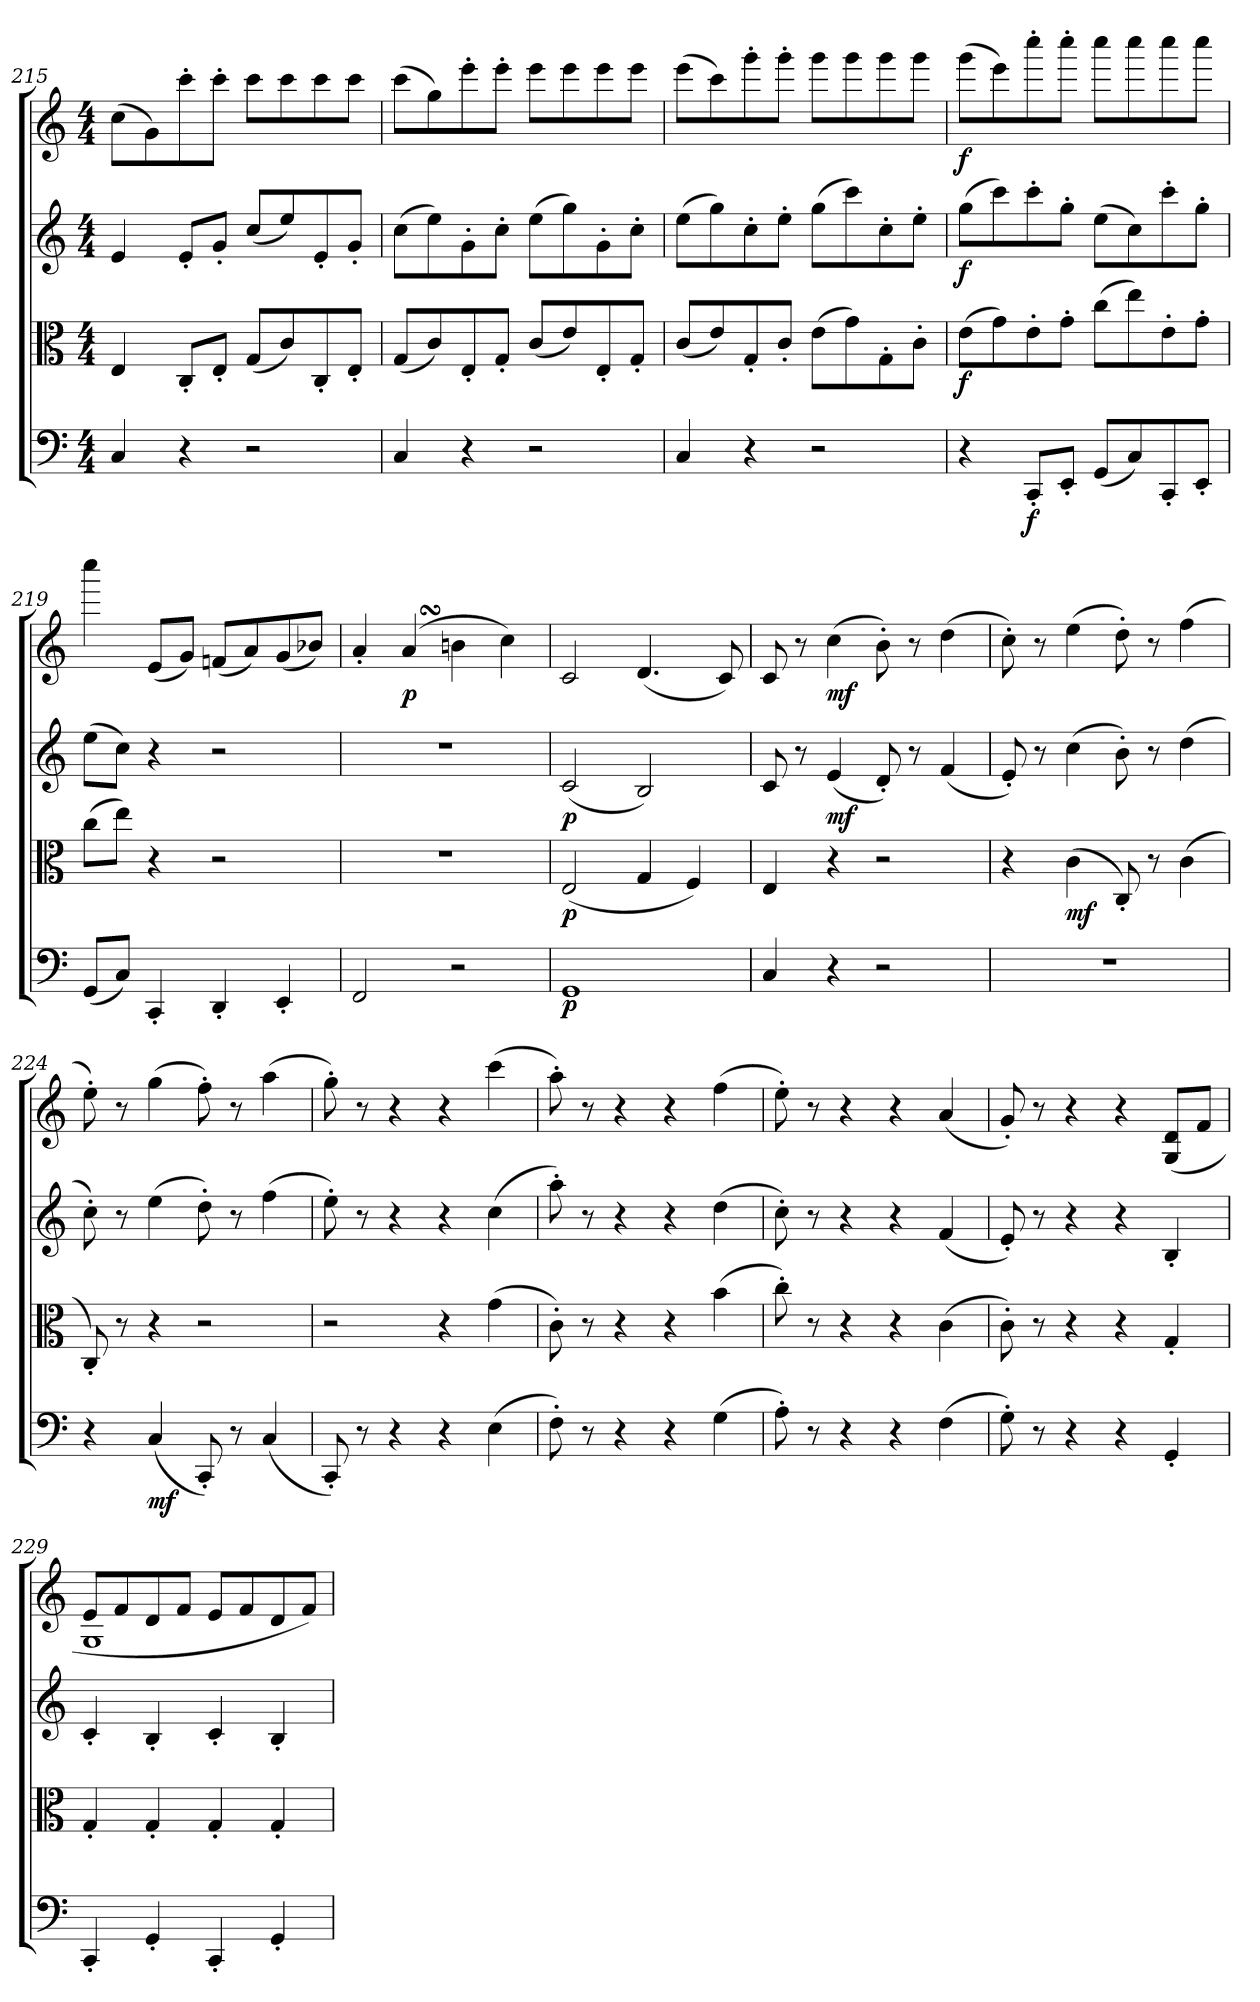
**kern	**dynam	**kern	**dynam	**kern	**dynam	**kern	**dynam
*part4	*part4	*part3	*part3	*part2	*part2	*part1	*part1
*staff4	*staff4	*staff3	*staff3	*staff2	*staff2	*staff1	*staff1
*clefF4	*	*clefC3	*	*clefG2	*	*clefG2	*
*k[]	*	*k[]	*	*k[]	*	*k[]	*
*C:	*	*C:	*	*C:	*	*C:	*
*M4/4	*	*M4/4	*	*M4/4	*	*M4/4	*
=215	=215	=215	=215	=215	=215	=215	=215
4C/	.	4E/	.	4e/	.	(8cc\L	.
.	.	.	.	.	.	8g\)	.
4r	.	8C'/L	.	8e'/L	.	8ccc'\	.
.	.	8E'/J	.	8g'/J	.	8ccc'\J	.
2r	.	(8G/L	.	(8cc/L	.	8ccc\L	.
.	.	8c/)	.	8ee/)	.	8ccc\	.
.	.	8C'/	.	8e'/	.	8ccc\	.
.	.	8E'/J	.	8g'/J	.	8ccc\J	.
=216	=216	=216	=216	=216	=216	=216	=216
4C/	.	(8G/L	.	(8cc\L	.	(8ccc\L	.
.	.	8c/)	.	8ee\)	.	8gg\)	.
4r	.	8E'/	.	8g'\	.	8eee'\	.
.	.	8G'/J	.	8cc'\J	.	8eee'\J	.
2r	.	(8c/L	.	(8ee\L	.	8eee\L	.
.	.	8e/)	.	8gg\)	.	8eee\	.
.	.	8E'/	.	8g'\	.	8eee\	.
.	.	8G'/J	.	8cc'\J	.	8eee\J	.
=217	=217	=217	=217	=217	=217	=217	=217
4C/	.	(8c/L	.	(8ee\L	.	(8eee\L	.
.	.	8e/)	.	8gg\)	.	8ccc\)	.
4r	.	8G'/	.	8cc'\	.	8ggg'\	.
.	.	8c'/J	.	8ee'\J	.	8ggg'\J	.
2r	.	(8e\L	.	(8gg\L	.	8ggg\L	.
.	.	8g\)	.	8ccc\)	.	8ggg\	.
.	.	8G'\	.	8cc'\	.	8ggg\	.
.	.	8c'\J	.	8ee'\J	.	8ggg\J	.
=218	=218	=218	=218	=218	=218	=218	=218
4r	.	(8e\L	f	(8gg\L	f	(8ggg\L	f
.	.	8g\)	.	8ccc\)	.	8eee\)	.
8CC'/L	f	8e'\	.	8ccc'\	.	8cccc'\	.
8EE'/J	.	8g'\J	.	8gg'\J	.	8cccc'\J	.
(8GG/L	.	(8cc\L	.	(8ee\L	.	8cccc\L	.
8C/)	.	8ee\)	.	8cc\)	.	8cccc\	.
8CC'/	.	8e'\	.	8ccc'\	.	8cccc\	.
8EE'/J	.	8g'\J	.	8gg'\J	.	8cccc\J	.
=219	=219	=219	=219	=219	=219	=219	=219
(8GG/L	.	(8cc\L	.	(8ee\L	.	4cccc\	.
8C/J)	.	8ee\J)	.	8cc\J)	.	.	.
4CC'/	.	4r	.	4r	.	(8e/L	.
.	.	.	.	.	.	8g/J)	.
4DD'/	.	2r	.	2r	.	(8fn/L	.
.	.	.	.	.	.	8a/)	.
4EE'/	.	.	.	.	.	(8g/	.
.	.	.	.	.	.	8b-X/J)	.
=220	=220	=220	=220	=220	=220	=220	=220
2FF/	.	1r	.	1r	.	4a'/	.
.	.	.	.	.	.	(4aSSS/	p
2r	.	.	.	.	.	4bn\	.
.	.	.	.	.	.	4cc\)	.
=221	=221	=221	=221	=221	=221	=221	=221
1GG/	p	(2E/	p	(2c/	p	2c/	.
.	.	4G/	.	2B/)	.	(4.d/	.
.	.	4F/)	.	.	.	.	.
.	.	.	.	.	.	8c/)	.
=222	=222	=222	=222	=222	=222	=222	=222
4C/	.	4E/	.	8c/	.	8c/	.
.	.	.	.	8r	.	8r	.
4r	.	4r	.	(4e/	mf	(4cc\	mf
2r	.	2r	.	8d'/)	.	8b'\)	.
.	.	.	.	8r	.	8r	.
.	.	.	.	(4f/	.	(4dd\	.
=223	=223	=223	=223	=223	=223	=223	=223
1r	.	4r	.	8e'/)	.	8cc'\)	.
.	.	.	.	8r	.	8r	.
.	.	(4c\	mf	(4cc\	.	(4ee\	.
.	.	8C'/)	.	8b'\)	.	8dd'\)	.
.	.	8r	.	8r	.	8r	.
.	.	(4c\	.	(4dd\	.	(4ff\	.
=224	=224	=224	=224	=224	=224	=224	=224
4r	.	8C'/)	.	8cc'\)	.	8ee'\)	.
.	.	8r	.	8r	.	8r	.
(4C/	mf	4r	.	(4ee\	.	(4gg\	.
8CC'/)	.	2r	.	8dd'\)	.	8ff'\)	.
8r	.	.	.	8r	.	8r	.
(4C/	.	.	.	(4ff\	.	(4aa\	.
=225	=225	=225	=225	=225	=225	=225	=225
8CC'/)	.	2r	.	8ee'\)	.	8gg'\)	.
8r	.	.	.	8r	.	8r	.
4r	.	.	.	4r	.	4r	.
4r	.	4r	.	4r	.	4r	.
(4E\	.	(4g\	.	(4cc\	.	(4ccc\	.
=226	=226	=226	=226	=226	=226	=226	=226
8F'\)	.	8c'\)	.	8aa'\)	.	8aa'\)	.
8r	.	8r	.	8r	.	8r	.
4r	.	4r	.	4r	.	4r	.
4r	.	4r	.	4r	.	4r	.
(4G\	.	(4b\	.	(4dd\	.	(4ff\	.
=227	=227	=227	=227	=227	=227	=227	=227
8A'\)	.	8cc'\)	.	8cc'\)	.	8ee'\)	.
8r	.	8r	.	8r	.	8r	.
4r	.	4r	.	4r	.	4r	.
4r	.	4r	.	4r	.	4r	.
(4F\	.	(4c\	.	(4f/	.	(4a/	.
=228	=228	=228	=228	=228	=228	=228	=228
8G'\)	.	8c'\)	.	8e'/)	.	8g'/)	.
8r	.	8r	.	8r	.	8r	.
4r	.	4r	.	4r	.	4r	.
4r	.	4r	.	4r	.	4r	.
4GG'/	.	4G'/	.	4B'/	.	(8G/ 8d/L	.
.	.	.	.	.	.	8f/J	.
=229	=229	=229	=229	=229	=229	=229	=229
*	*	*	*	*	*	*^	*
4CC'/	.	4G'/	.	4c'/	.	8e/L	1G\	.
.	.	.	.	.	.	8f/	.	.
4GG'/	.	4G'/	.	4B'/	.	8d/	.	.
.	.	.	.	.	.	8f/J	.	.
4CC'/	.	4G'/	.	4c'/	.	8e/L	.	.
.	.	.	.	.	.	8f/	.	.
4GG'/	.	4G'/	.	4B'/	.	8d/	.	.
.	.	.	.	.	.	8f/J)	.	.
*	*	*	*	*	*	*v	*v	*
=	=	=	=	=	=	=	=
*-	*-	*-	*-	*-	*-	*-	*-
